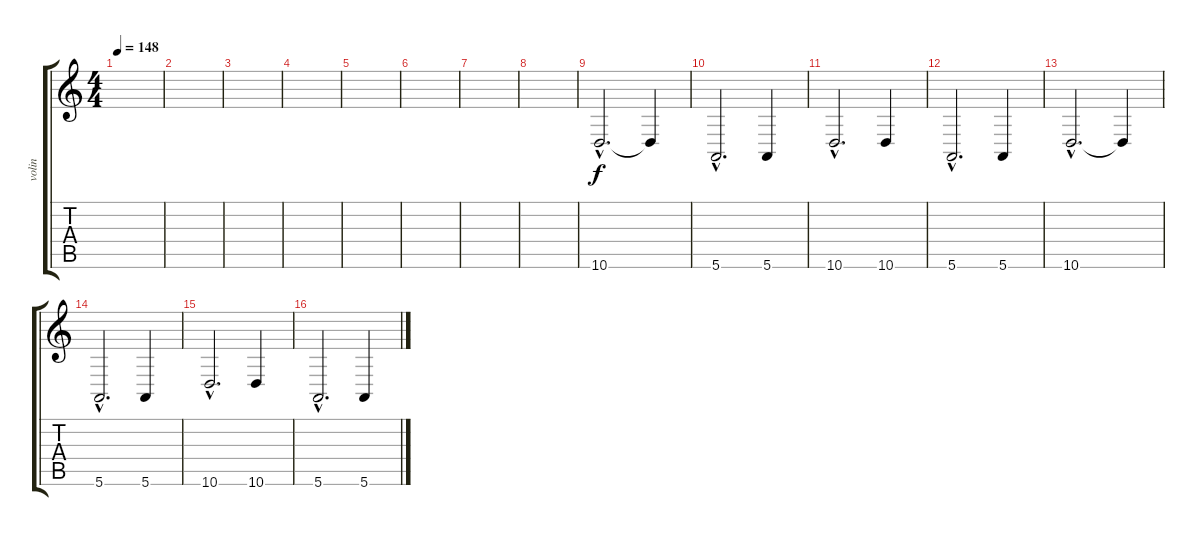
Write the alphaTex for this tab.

\track ("volin" "volin") {instrument violin}
\staff {score tabs}
\tuning (E4 B3 G3 D3 A2 E2) {hide}
\ts (4 4)
\tempo 148
\clef g2
\ks c
|
|
|
|
|
|
|
|
10.6{hac}.2{d} 10.6{t}.4 |
5.6{hac}.2{d} 5.6.4 |
10.6{hac}.2{d} 10.6.4 |
5.6{hac}.2{d} 5.6.4 |
10.6{hac}.2{d} 10.6{t}.4 |
5.6{hac}.2{d} 5.6.4 |
10.6{hac}.2{d} 10.6.4 |
5.6{hac}.2{d} 5.6.4
